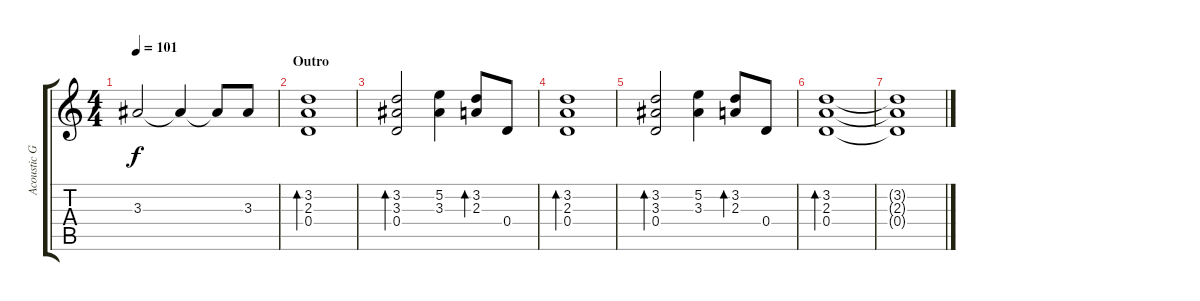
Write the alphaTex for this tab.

\track ("Acoustic Guitiar (KG)" "Acoustic G") {instrument acousticguitarsteel}
\staff {score tabs}
\tuning (E4 B3 G3 D3 A2 E2) {hide}
\ts (4 4)
\tempo 101
\clef g2
\ks c
3.3.2{dy f} 3.3{t}.4 3.3{t}.8 3.3.8 |
\section ("" "Outro")
(3.2 2.3 0.4).1{bd 120 volume 14} |
(3.2 3.3 0.4).2{bd 120} (5.2 3.3).4 (3.2 2.3).8{bd 120} 0.4.8 |
(3.2 2.3 0.4).1{bd 120} |
(3.2 3.3 0.4).2{bd 120} (5.2 3.3).4 (3.2 2.3).8{bd 120} 0.4.8 |
(3.2 2.3 0.4).1{bd 120 volume 0} |
(3.2{t} 2.3{t} 0.4{t}).1
